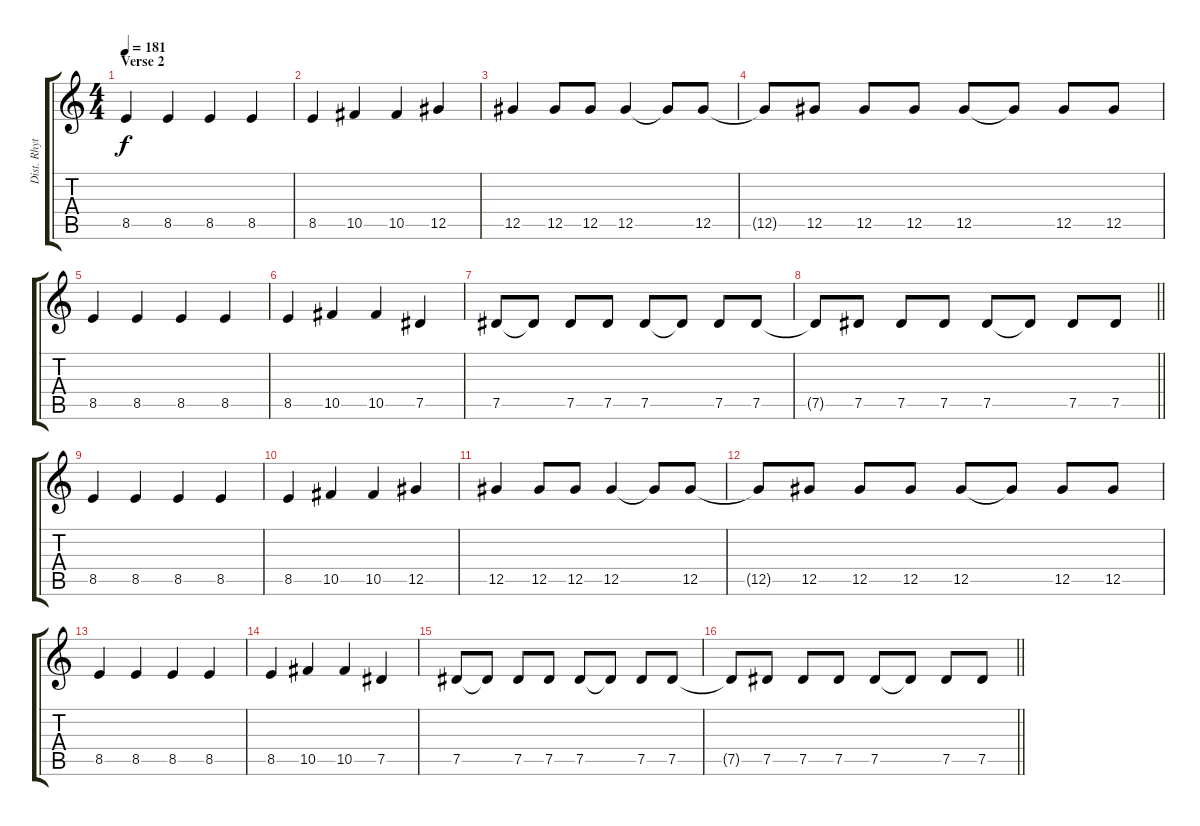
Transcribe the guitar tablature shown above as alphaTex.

\track ("Dist. Rhytm Guitar [R]" "Dist. Rhyt") {instrument distortionguitar}
\staff {score tabs}
\tuning (Eb4 Bb3 Gb3 Db3 Ab2 Db2) {hide}
\ts (4 4)
\section ("" "Verse 2")
\tempo 181
\clef g2
\ks c
8.5.4{dy f} 8.5.4 8.5.4 8.5.4 |
8.5.4 10.5.4 10.5.4 12.5.4 |
12.5.4 12.5.8 12.5.8 12.5.4 12.5{t}.8 12.5.8 |
12.5{t}.8 12.5.8 12.5.8 12.5.8 12.5.8 12.5{t}.8 12.5.8 12.5.8 |
8.5.4 8.5.4 8.5.4 8.5.4 |
8.5.4 10.5.4 10.5.4 7.5.4 |
7.5.8 7.5{t}.8 7.5.8 7.5.8 7.5.8 7.5{t}.8 7.5.8 7.5.8 |
\barLineRight lightlight
7.5{t}.8 7.5.8 7.5.8 7.5.8 7.5.8 7.5{t}.8 7.5.8 7.5.8 |
8.5.4 8.5.4 8.5.4 8.5.4 |
8.5.4 10.5.4 10.5.4 12.5.4 |
12.5.4 12.5.8 12.5.8 12.5.4 12.5{t}.8 12.5.8 |
12.5{t}.8 12.5.8 12.5.8 12.5.8 12.5.8 12.5{t}.8 12.5.8 12.5.8 |
8.5.4 8.5.4 8.5.4 8.5.4 |
8.5.4 10.5.4 10.5.4 7.5.4 |
7.5.8 7.5{t}.8 7.5.8 7.5.8 7.5.8 7.5{t}.8 7.5.8 7.5.8 |
\barLineRight lightlight
7.5{t}.8 7.5.8 7.5.8 7.5.8 7.5.8 7.5{t}.8 7.5.8 7.5.8
